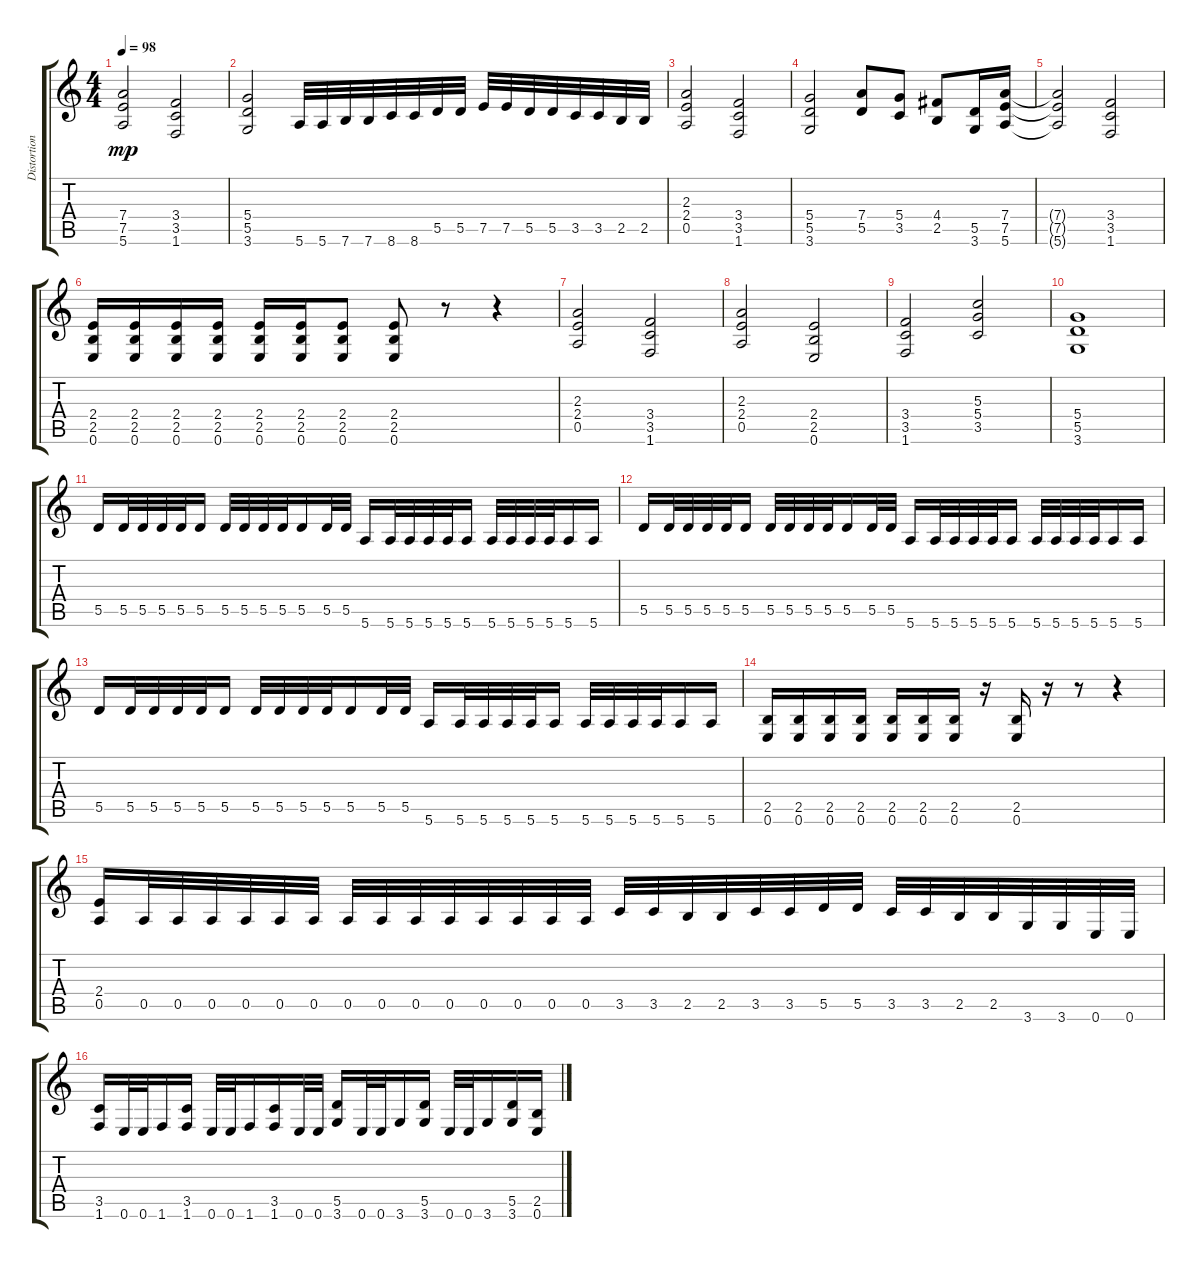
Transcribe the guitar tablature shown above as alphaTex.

\track ("Distortion" "Distortion") {instrument distortionguitar}
\staff {score tabs}
\tuning (E4 B3 G3 D3 A2 E2) {hide}
\ts (4 4)
\tempo 98
\clef g2
\ks c
(7.4{t} 7.5{t} 5.6{t}).2{dy mp} (3.4 3.5 1.6).2 |
(5.4 5.5 3.6).2 5.6.32 5.6.32 7.6.32 7.6.32 8.6.32 8.6.32 5.5.32 5.5.32 7.5.32 7.5.32 5.5.32 5.5.32 3.5.32 3.5.32 2.5.32 2.5.32 |
(2.3 2.4 0.5).2 (3.4 3.5 1.6).2 |
(5.4 5.5 3.6).2 (7.4 5.5).8 (5.4 3.5).8 (4.4 2.5).8 (5.5 3.6).16 (7.4 7.5 5.6).16 |
(7.4{t} 7.5{t} 5.6{t}).2 (3.4 3.5 1.6).2 |
(2.4 2.5 0.6).16 (2.4 2.5 0.6).16 (2.4 2.5 0.6).16 (2.4 2.5 0.6).16 (2.4 2.5 0.6).16 (2.4 2.5 0.6).16 (2.4 2.5 0.6).8 (2.4 2.5 0.6).8 r.8 r.4 |
(2.3 2.4 0.5).2 (3.4 3.5 1.6).2 |
(2.3 2.4 0.5).2 (2.4 2.5 0.6).2 |
(3.4 3.5 1.6).2 (5.3 5.4 3.5).2 |
(5.4 5.5 3.6).1 |
5.5.16 5.5.32 5.5.32 5.5.32 5.5.32 5.5.16 5.5.32 5.5.32 5.5.32 5.5.32 5.5.16 5.5.32 5.5.32 5.6.16 5.6.32 5.6.32 5.6.32 5.6.32 5.6.16 5.6.32 5.6.32 5.6.32 5.6.32 5.6.16 5.6.16 |
5.5.16 5.5.32 5.5.32 5.5.32 5.5.32 5.5.16 5.5.32 5.5.32 5.5.32 5.5.32 5.5.16 5.5.32 5.5.32 5.6.16 5.6.32 5.6.32 5.6.32 5.6.32 5.6.16 5.6.32 5.6.32 5.6.32 5.6.32 5.6.16 5.6.16 |
5.5.16 5.5.32 5.5.32 5.5.32 5.5.32 5.5.16 5.5.32 5.5.32 5.5.32 5.5.32 5.5.16 5.5.32 5.5.32 5.6.16 5.6.32 5.6.32 5.6.32 5.6.32 5.6.16 5.6.32 5.6.32 5.6.32 5.6.32 5.6.16 5.6.16 |
(2.5 0.6).16 (2.5 0.6).16 (2.5 0.6).16 (2.5 0.6).16 (2.5 0.6).16 (2.5 0.6).16 (2.5 0.6).16 r.16 (2.5 0.6).16 r.16 r.8 r.4 |
(2.4 0.5).16 0.5.32 0.5.32 0.5.32 0.5.32 0.5.32 0.5.32 0.5.32 0.5.32 0.5.32 0.5.32 0.5.32 0.5.32 0.5.32 0.5.32 3.5.32 3.5.32 2.5.32 2.5.32 3.5.32 3.5.32 5.5.32 5.5.32 3.5.32 3.5.32 2.5.32 2.5.32 3.6.32 3.6.32 0.6.32 0.6.32 |
(3.5 1.6).16 0.6.32 0.6.32 1.6.16 (3.5 1.6).16 0.6.32 0.6.32 1.6.16 (3.5 1.6).16 0.6.32 0.6.32 (5.5 3.6).16 0.6.32 0.6.32 3.6.16 (5.5 3.6).16 0.6.32 0.6.32 3.6.16 (5.5 3.6).16 (2.5 0.6).16
